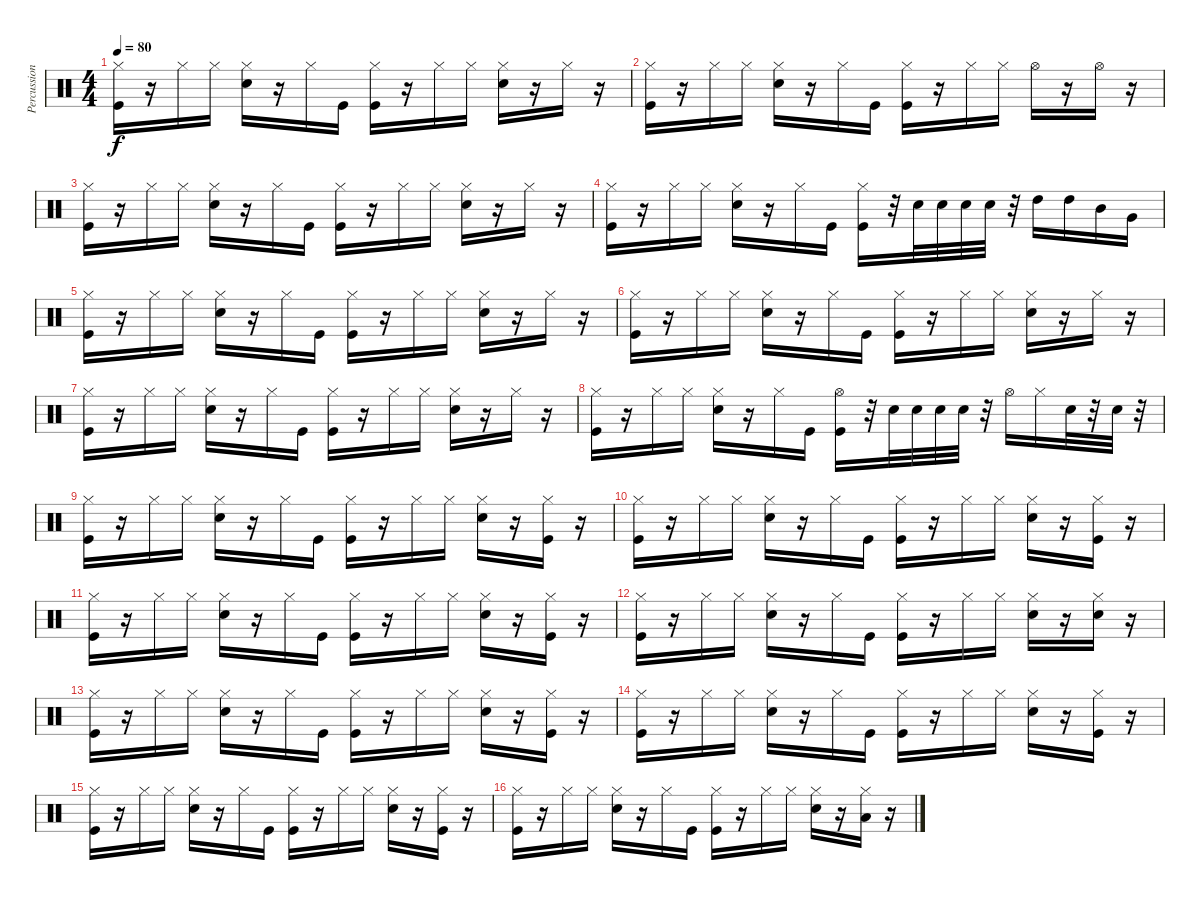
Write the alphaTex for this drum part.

\track ("Percussions" "Percussion") {instrument percussion}
\staff {score}
\articulation defaults
\ts (4 4)
\tempo 80
\clef neutral
\ks c
("Kick (hit)" "Hi-Hat (closed)").16{dy f} r.16 "Hi-Hat (closed)".16 "Hi-Hat (closed)".16 ("Snare (hit) 2" "Hi-Hat (closed)").16 r.16 "Hi-Hat (closed)".16 "Kick (hit)".16 ("Kick (hit)" "Hi-Hat (closed)").16 r.16 "Hi-Hat (closed)".16 "Hi-Hat (closed)".16 ("Snare (hit) 2" "Hi-Hat (closed)").16 r.16 "Hi-Hat (closed)".16 r.16 |
("Kick (hit)" "Hi-Hat (closed)").16 r.16 "Hi-Hat (closed)".16 "Hi-Hat (closed)".16 ("Snare (hit) 2" "Hi-Hat (closed)").16 r.16 "Hi-Hat (closed)".16 "Kick (hit)".16 ("Kick (hit)" "Hi-Hat (closed)").16 r.16 "Hi-Hat (closed)".16 "Hi-Hat (closed)".16 "Hi-Hat (open)".16 r.16 "Hi-Hat (open)".16 r.16 |
("Kick (hit)" "Hi-Hat (closed)").16 r.16 "Hi-Hat (closed)".16 "Hi-Hat (closed)".16 ("Snare (hit) 2" "Hi-Hat (closed)").16 r.16 "Hi-Hat (closed)".16 "Kick (hit)".16 ("Kick (hit)" "Hi-Hat (closed)").16 r.16 "Hi-Hat (closed)".16 "Hi-Hat (closed)".16 ("Snare (hit) 2" "Hi-Hat (closed)").16 r.16 "Hi-Hat (closed)".16 r.16 |
("Kick (hit)" "Hi-Hat (closed)").16 r.16 "Hi-Hat (closed)".16 "Hi-Hat (closed)".16 ("Snare (hit) 2" "Hi-Hat (closed)").16 r.16 "Hi-Hat (closed)".16 "Kick (hit)".16 ("Kick (hit)" "Hi-Hat (closed)").16 r.32 "Snare (hit) 2".32 "Snare (hit) 2".32 "Snare (hit) 2".32 "Snare (hit) 2".32 r.32 "High Tom (hit)".16 "High Tom (hit)".16 "Mid Tom (hit)".16 "Very Low Tom (hit)".16 |
("Kick (hit)" "Hi-Hat (closed)").16 r.16 "Hi-Hat (closed)".16 "Hi-Hat (closed)".16 ("Snare (hit) 2" "Hi-Hat (closed)").16 r.16 "Hi-Hat (closed)".16 "Kick (hit)".16 ("Kick (hit)" "Hi-Hat (closed)").16 r.16 "Hi-Hat (closed)".16 "Hi-Hat (closed)".16 ("Snare (hit) 2" "Hi-Hat (closed)").16 r.16 "Hi-Hat (closed)".16 r.16 |
("Kick (hit)" "Hi-Hat (closed)").16 r.16 "Hi-Hat (closed)".16 "Hi-Hat (closed)".16 ("Snare (hit) 2" "Hi-Hat (closed)").16 r.16 "Hi-Hat (closed)".16 "Kick (hit)".16 ("Kick (hit)" "Hi-Hat (closed)").16 r.16 "Hi-Hat (closed)".16 "Hi-Hat (closed)".16 ("Snare (hit) 2" "Hi-Hat (closed)").16 r.16 "Hi-Hat (closed)".16 r.16 |
("Kick (hit)" "Hi-Hat (closed)").16 r.16 "Hi-Hat (closed)".16 "Hi-Hat (closed)".16 ("Snare (hit) 2" "Hi-Hat (closed)").16 r.16 "Hi-Hat (closed)".16 "Kick (hit)".16 ("Kick (hit)" "Hi-Hat (closed)").16 r.16 "Hi-Hat (closed)".16 "Hi-Hat (closed)".16 ("Snare (hit) 2" "Hi-Hat (closed)").16 r.16 "Hi-Hat (closed)".16 r.16 |
("Kick (hit)" "Hi-Hat (closed)").16 r.16 "Hi-Hat (closed)".16 "Hi-Hat (closed)".16 ("Snare (hit) 2" "Hi-Hat (closed)").16 r.16 "Hi-Hat (closed)".16 "Kick (hit)".16 ("Kick (hit)" "Hi-Hat (open)").16 r.32 "Snare (hit) 2".32 "Snare (hit) 2".32 "Snare (hit) 2".32 "Snare (hit) 2".32 r.32 "Hi-Hat (open)".16 "Hi-Hat (closed)".16 "Snare (hit) 2".32 r.32 "Snare (hit) 2".32 r.32 |
("Kick (hit)" "Hi-Hat (closed)").16 r.16 "Hi-Hat (closed)".16 "Hi-Hat (closed)".16 ("Snare (hit) 2" "Hi-Hat (closed)").16 r.16 "Hi-Hat (closed)".16 "Kick (hit)".16 ("Kick (hit)" "Hi-Hat (closed)").16 r.16 "Hi-Hat (closed)".16 "Hi-Hat (closed)".16 ("Snare (hit) 2" "Hi-Hat (closed)").16 r.16 ("Kick (hit)" "Hi-Hat (closed)").16 r.16 |
("Kick (hit)" "Hi-Hat (closed)").16 r.16 "Hi-Hat (closed)".16 "Hi-Hat (closed)".16 ("Snare (hit) 2" "Hi-Hat (closed)").16 r.16 "Hi-Hat (closed)".16 "Kick (hit)".16 ("Kick (hit)" "Hi-Hat (closed)").16 r.16 "Hi-Hat (closed)".16 "Hi-Hat (closed)".16 ("Snare (hit) 2" "Hi-Hat (closed)").16 r.16 ("Kick (hit)" "Hi-Hat (closed)").16 r.16 |
("Kick (hit)" "Hi-Hat (closed)").16 r.16 "Hi-Hat (closed)".16 "Hi-Hat (closed)".16 ("Snare (hit) 2" "Hi-Hat (closed)").16 r.16 "Hi-Hat (closed)".16 "Kick (hit)".16 ("Kick (hit)" "Hi-Hat (closed)").16 r.16 "Hi-Hat (closed)".16 "Hi-Hat (closed)".16 ("Snare (hit) 2" "Hi-Hat (closed)").16 r.16 ("Kick (hit)" "Hi-Hat (closed)").16 r.16 |
("Kick (hit)" "Hi-Hat (closed)").16 r.16 "Hi-Hat (closed)".16 "Hi-Hat (closed)".16 ("Snare (hit) 2" "Hi-Hat (closed)").16 r.16 "Hi-Hat (closed)".16 "Kick (hit)".16 ("Kick (hit)" "Hi-Hat (closed)").16 r.16 "Hi-Hat (closed)".16 "Hi-Hat (closed)".16 ("Snare (hit) 2" "Hi-Hat (closed)").16 r.16 ("Snare (hit) 2" "Hi-Hat (closed)").16 r.16 |
("Kick (hit)" "Hi-Hat (closed)").16 r.16 "Hi-Hat (closed)".16 "Hi-Hat (closed)".16 ("Snare (hit) 2" "Hi-Hat (closed)").16 r.16 "Hi-Hat (closed)".16 "Kick (hit)".16 ("Kick (hit)" "Hi-Hat (closed)").16 r.16 "Hi-Hat (closed)".16 "Hi-Hat (closed)".16 ("Snare (hit) 2" "Hi-Hat (closed)").16 r.16 ("Kick (hit)" "Hi-Hat (closed)").16 r.16 |
("Kick (hit)" "Hi-Hat (closed)").16 r.16 "Hi-Hat (closed)".16 "Hi-Hat (closed)".16 ("Snare (hit) 2" "Hi-Hat (closed)").16 r.16 "Hi-Hat (closed)".16 "Kick (hit)".16 ("Kick (hit)" "Hi-Hat (closed)").16 r.16 "Hi-Hat (closed)".16 "Hi-Hat (closed)".16 ("Snare (hit) 2" "Hi-Hat (closed)").16 r.16 ("Kick (hit)" "Hi-Hat (closed)").16 r.16 |
("Kick (hit)" "Hi-Hat (closed)").16 r.16 "Hi-Hat (closed)".16 "Hi-Hat (closed)".16 ("Snare (hit) 2" "Hi-Hat (closed)").16 r.16 "Hi-Hat (closed)".16 "Kick (hit)".16 ("Kick (hit)" "Hi-Hat (closed)").16 r.16 "Hi-Hat (closed)".16 "Hi-Hat (closed)".16 ("Snare (hit) 2" "Hi-Hat (closed)").16 r.16 ("Kick (hit)" "Hi-Hat (closed)").16 r.16 |
("Kick (hit)" "Hi-Hat (closed)").16 r.16 "Hi-Hat (closed)".16 "Hi-Hat (closed)".16 ("Snare (hit) 2" "Hi-Hat (closed)").16 r.16 "Hi-Hat (closed)".16 "Kick (hit)".16 ("Kick (hit)" "Hi-Hat (closed)").16 r.16 "Hi-Hat (closed)".16 "Hi-Hat (closed)".16 ("Snare (hit) 2" "Hi-Hat (closed)").16 r.16 ("Low Tom (hit)" "Hi-Hat (closed)").16 r.16
